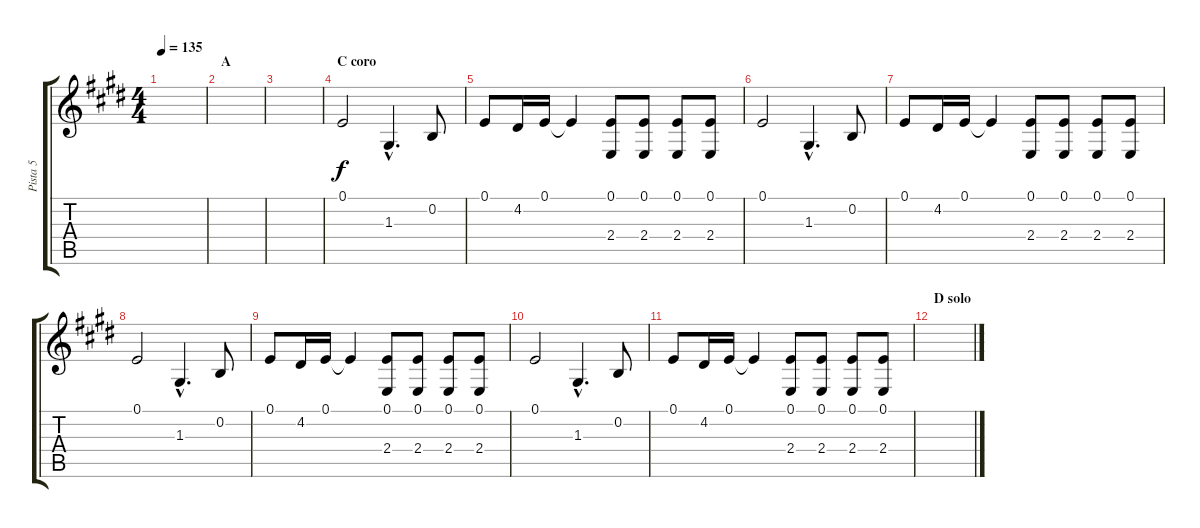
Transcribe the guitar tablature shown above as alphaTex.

\track ("Pista 5" "Pista 5") {instrument flute}
\staff {score tabs}
\tuning (E4 B3 G3 D3 A2 E2) {hide}
\ts (4 4)
\tempo 135
\clef g2
\ks e
|
\section ("" "A")
|
|
\section ("" "C coro")
0.1.2 1.3{hac}.4{d} 0.2.8 |
0.1.8 4.2.16 0.1.16 0.1{t}.4 (0.1 2.4).8 (0.1 2.4).8 (0.1 2.4).8 (0.1 2.4).8 |
0.1.2 1.3{hac}.4{d} 0.2.8 |
0.1.8 4.2.16 0.1.16 0.1{t}.4 (0.1 2.4).8 (0.1 2.4).8 (0.1 2.4).8 (0.1 2.4).8 |
0.1.2 1.3{hac}.4{d} 0.2.8 |
0.1.8 4.2.16 0.1.16 0.1{t}.4 (0.1 2.4).8 (0.1 2.4).8 (0.1 2.4).8 (0.1 2.4).8 |
0.1.2 1.3{hac}.4{d} 0.2.8 |
0.1.8 4.2.16 0.1.16 0.1{t}.4 (0.1 2.4).8 (0.1 2.4).8 (0.1 2.4).8 (0.1 2.4).8 |
\section ("" "D solo")
